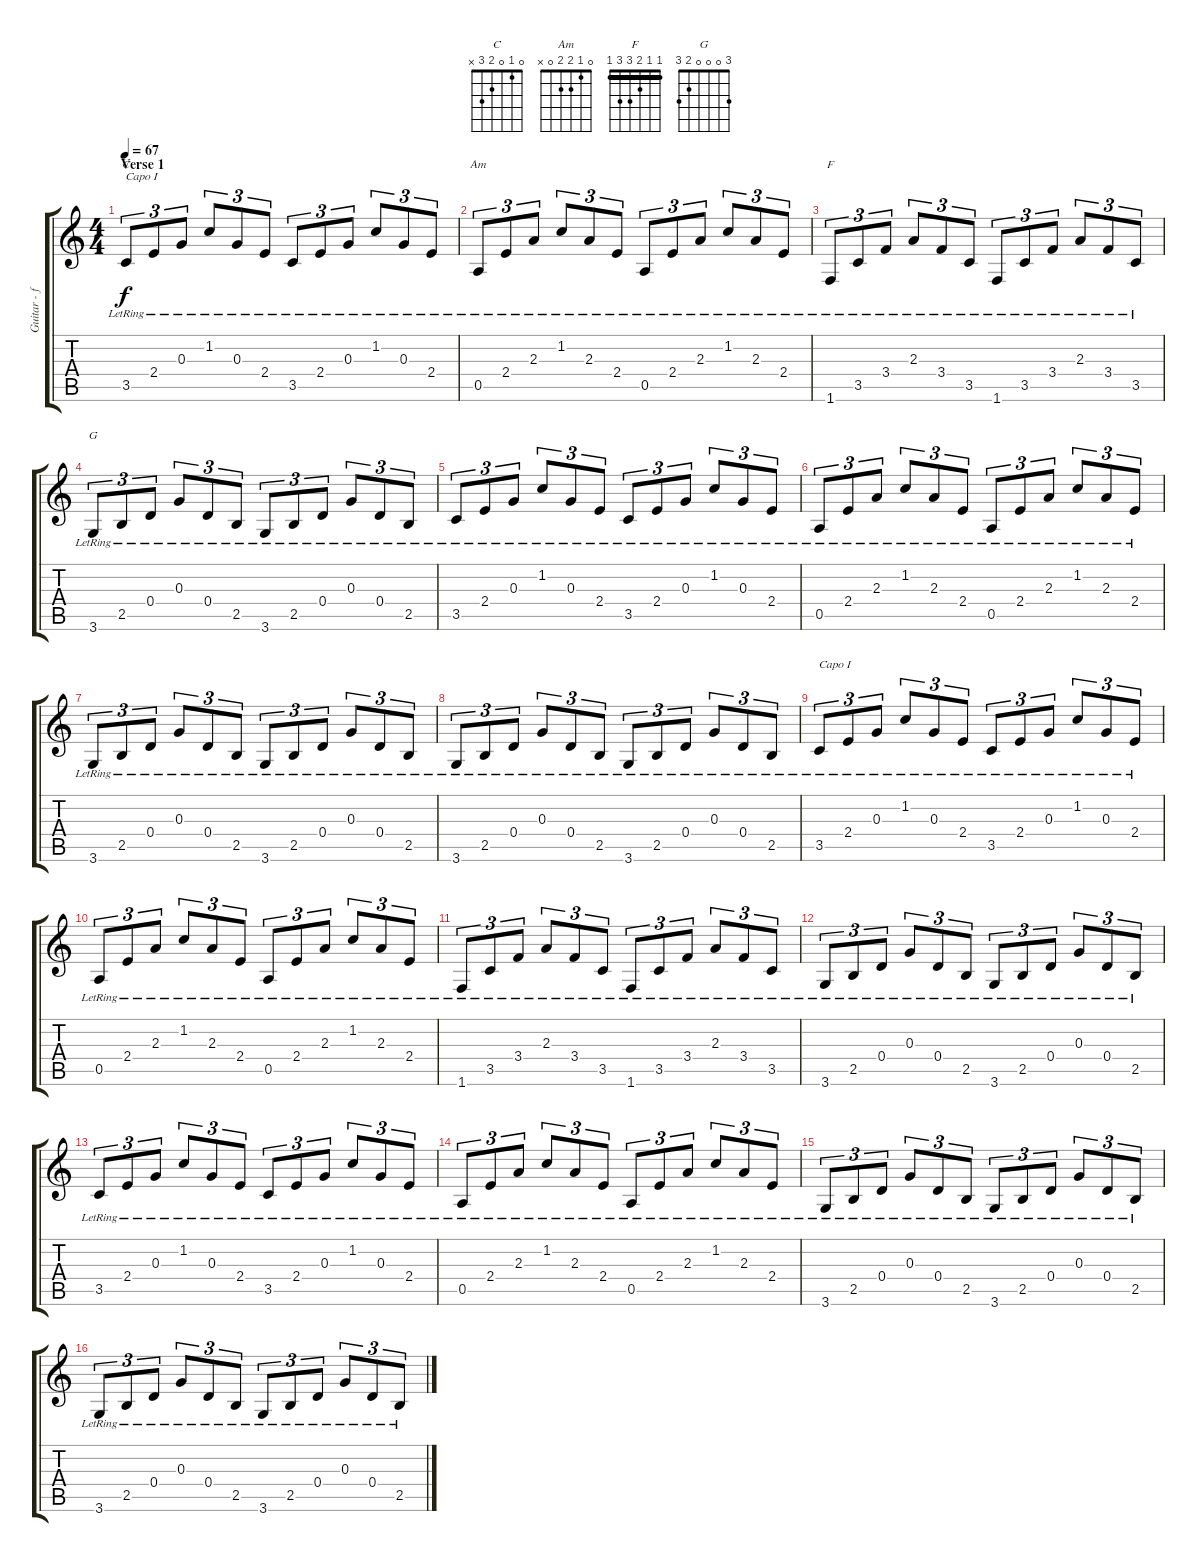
\track ("Guitar - fingerstyle" "Guitar - f") {instrument electricguitarjazz}
\staff {score tabs}
\tuning (E4 B3 G3 D3 A2 E2) {hide}
\chord ("C" 0 1 0 2 3 x)
\chord ("Am" 0 1 2 2 0 x)
\chord ("F" 1 1 2 3 3 1) {barre 1}
\chord ("G" 3 0 0 0 2 3)
\ts (4 4)
\section ("" "Verse 1")
\tempo 67
\clef g2
\ks c
3.5{lr}.8{tu (3 2) ch "C" txt "Capo I" dy f instrument electricguitarjazz} 2.4{lr}.8{tu (3 2)} 0.3{lr}.8{tu (3 2)} 1.2{lr}.8{tu (3 2)} 0.3{lr}.8{tu (3 2)} 2.4{lr}.8{tu (3 2)} 3.5{lr}.8{tu (3 2)} 2.4{lr}.8{tu (3 2)} 0.3{lr}.8{tu (3 2)} 1.2{lr}.8{tu (3 2)} 0.3{lr}.8{tu (3 2)} 2.4{lr}.8{tu (3 2)} |
0.5{lr}.8{tu (3 2) ch "Am"} 2.4{lr}.8{tu (3 2)} 2.3{lr}.8{tu (3 2)} 1.2{lr}.8{tu (3 2)} 2.3{lr}.8{tu (3 2)} 2.4{lr}.8{tu (3 2)} 0.5{lr}.8{tu (3 2)} 2.4{lr}.8{tu (3 2)} 2.3{lr}.8{tu (3 2)} 1.2{lr}.8{tu (3 2)} 2.3{lr}.8{tu (3 2)} 2.4{lr}.8{tu (3 2)} |
1.6{lr}.8{tu (3 2) ch "F"} 3.5{lr}.8{tu (3 2)} 3.4{lr}.8{tu (3 2)} 2.3{lr}.8{tu (3 2)} 3.4{lr}.8{tu (3 2)} 3.5{lr}.8{tu (3 2)} 1.6{lr}.8{tu (3 2)} 3.5{lr}.8{tu (3 2)} 3.4{lr}.8{tu (3 2)} 2.3{lr}.8{tu (3 2)} 3.4{lr}.8{tu (3 2)} 3.5{lr}.8{tu (3 2)} |
3.6{lr}.8{tu (3 2) ch "G"} 2.5{lr}.8{tu (3 2)} 0.4{lr}.8{tu (3 2)} 0.3{lr}.8{tu (3 2)} 0.4{lr}.8{tu (3 2)} 2.5{lr}.8{tu (3 2)} 3.6{lr}.8{tu (3 2)} 2.5{lr}.8{tu (3 2)} 0.4{lr}.8{tu (3 2)} 0.3{lr}.8{tu (3 2)} 0.4{lr}.8{tu (3 2)} 2.5{lr}.8{tu (3 2)} |
3.5{lr}.8{tu (3 2)} 2.4{lr}.8{tu (3 2)} 0.3{lr}.8{tu (3 2)} 1.2{lr}.8{tu (3 2)} 0.3{lr}.8{tu (3 2)} 2.4{lr}.8{tu (3 2)} 3.5{lr}.8{tu (3 2)} 2.4{lr}.8{tu (3 2)} 0.3{lr}.8{tu (3 2)} 1.2{lr}.8{tu (3 2)} 0.3{lr}.8{tu (3 2)} 2.4{lr}.8{tu (3 2)} |
0.5{lr}.8{tu (3 2)} 2.4{lr}.8{tu (3 2)} 2.3{lr}.8{tu (3 2)} 1.2{lr}.8{tu (3 2)} 2.3{lr}.8{tu (3 2)} 2.4{lr}.8{tu (3 2)} 0.5{lr}.8{tu (3 2)} 2.4{lr}.8{tu (3 2)} 2.3{lr}.8{tu (3 2)} 1.2{lr}.8{tu (3 2)} 2.3{lr}.8{tu (3 2)} 2.4{lr}.8{tu (3 2)} |
3.6{lr}.8{tu (3 2)} 2.5{lr}.8{tu (3 2)} 0.4{lr}.8{tu (3 2)} 0.3{lr}.8{tu (3 2)} 0.4{lr}.8{tu (3 2)} 2.5{lr}.8{tu (3 2)} 3.6{lr}.8{tu (3 2)} 2.5{lr}.8{tu (3 2)} 0.4{lr}.8{tu (3 2)} 0.3{lr}.8{tu (3 2)} 0.4{lr}.8{tu (3 2)} 2.5{lr}.8{tu (3 2)} |
3.6{lr}.8{tu (3 2)} 2.5{lr}.8{tu (3 2)} 0.4{lr}.8{tu (3 2)} 0.3{lr}.8{tu (3 2)} 0.4{lr}.8{tu (3 2)} 2.5{lr}.8{tu (3 2)} 3.6{lr}.8{tu (3 2)} 2.5{lr}.8{tu (3 2)} 0.4{lr}.8{tu (3 2)} 0.3{lr}.8{tu (3 2)} 0.4{lr}.8{tu (3 2)} 2.5{lr}.8{tu (3 2)} |
3.5{lr}.8{tu (3 2) txt "Capo I"} 2.4{lr}.8{tu (3 2)} 0.3{lr}.8{tu (3 2)} 1.2{lr}.8{tu (3 2)} 0.3{lr}.8{tu (3 2)} 2.4{lr}.8{tu (3 2)} 3.5{lr}.8{tu (3 2)} 2.4{lr}.8{tu (3 2)} 0.3{lr}.8{tu (3 2)} 1.2{lr}.8{tu (3 2)} 0.3{lr}.8{tu (3 2)} 2.4{lr}.8{tu (3 2)} |
0.5{lr}.8{tu (3 2)} 2.4{lr}.8{tu (3 2)} 2.3{lr}.8{tu (3 2)} 1.2{lr}.8{tu (3 2)} 2.3{lr}.8{tu (3 2)} 2.4{lr}.8{tu (3 2)} 0.5{lr}.8{tu (3 2)} 2.4{lr}.8{tu (3 2)} 2.3{lr}.8{tu (3 2)} 1.2{lr}.8{tu (3 2)} 2.3{lr}.8{tu (3 2)} 2.4{lr}.8{tu (3 2)} |
1.6{lr}.8{tu (3 2)} 3.5{lr}.8{tu (3 2)} 3.4{lr}.8{tu (3 2)} 2.3{lr}.8{tu (3 2)} 3.4{lr}.8{tu (3 2)} 3.5{lr}.8{tu (3 2)} 1.6{lr}.8{tu (3 2)} 3.5{lr}.8{tu (3 2)} 3.4{lr}.8{tu (3 2)} 2.3{lr}.8{tu (3 2)} 3.4{lr}.8{tu (3 2)} 3.5{lr}.8{tu (3 2)} |
3.6{lr}.8{tu (3 2)} 2.5{lr}.8{tu (3 2)} 0.4{lr}.8{tu (3 2)} 0.3{lr}.8{tu (3 2)} 0.4{lr}.8{tu (3 2)} 2.5{lr}.8{tu (3 2)} 3.6{lr}.8{tu (3 2)} 2.5{lr}.8{tu (3 2)} 0.4{lr}.8{tu (3 2)} 0.3{lr}.8{tu (3 2)} 0.4{lr}.8{tu (3 2)} 2.5{lr}.8{tu (3 2)} |
3.5{lr}.8{tu (3 2)} 2.4{lr}.8{tu (3 2)} 0.3{lr}.8{tu (3 2)} 1.2{lr}.8{tu (3 2)} 0.3{lr}.8{tu (3 2)} 2.4{lr}.8{tu (3 2)} 3.5{lr}.8{tu (3 2)} 2.4{lr}.8{tu (3 2)} 0.3{lr}.8{tu (3 2)} 1.2{lr}.8{tu (3 2)} 0.3{lr}.8{tu (3 2)} 2.4{lr}.8{tu (3 2)} |
0.5{lr}.8{tu (3 2)} 2.4{lr}.8{tu (3 2)} 2.3{lr}.8{tu (3 2)} 1.2{lr}.8{tu (3 2)} 2.3{lr}.8{tu (3 2)} 2.4{lr}.8{tu (3 2)} 0.5{lr}.8{tu (3 2)} 2.4{lr}.8{tu (3 2)} 2.3{lr}.8{tu (3 2)} 1.2{lr}.8{tu (3 2)} 2.3{lr}.8{tu (3 2)} 2.4{lr}.8{tu (3 2)} |
3.6{lr}.8{tu (3 2)} 2.5{lr}.8{tu (3 2)} 0.4{lr}.8{tu (3 2)} 0.3{lr}.8{tu (3 2)} 0.4{lr}.8{tu (3 2)} 2.5{lr}.8{tu (3 2)} 3.6{lr}.8{tu (3 2)} 2.5{lr}.8{tu (3 2)} 0.4{lr}.8{tu (3 2)} 0.3{lr}.8{tu (3 2)} 0.4{lr}.8{tu (3 2)} 2.5{lr}.8{tu (3 2)} |
3.6{lr}.8{tu (3 2)} 2.5{lr}.8{tu (3 2)} 0.4{lr}.8{tu (3 2)} 0.3{lr}.8{tu (3 2)} 0.4{lr}.8{tu (3 2)} 2.5{lr}.8{tu (3 2)} 3.6{lr}.8{tu (3 2)} 2.5{lr}.8{tu (3 2)} 0.4{lr}.8{tu (3 2)} 0.3{lr}.8{tu (3 2)} 0.4{lr}.8{tu (3 2)} 2.5{lr}.8{tu (3 2)}
